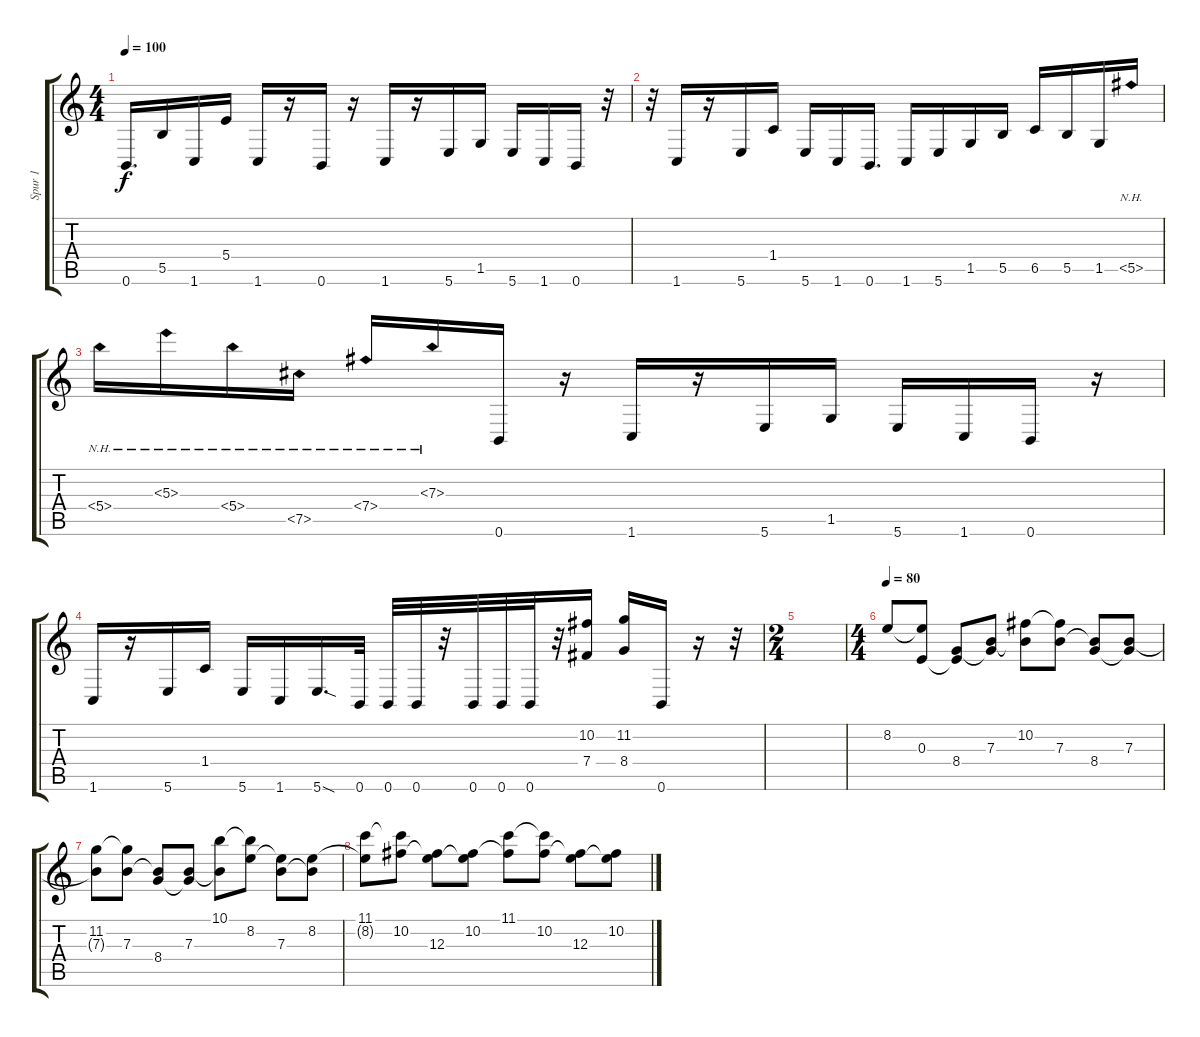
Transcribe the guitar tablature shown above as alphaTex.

\track ("Spur 1" "Spur 1") {instrument distortionguitar}
\staff {score tabs}
\tuning (Db4 Ab3 E3 B2 Gb2 B1) {hide}
\ts (4 4)
\tempo 100
\clef g2
\ks c
0.6.16{d dy f} 5.5.16 1.6.16 5.4.16 1.6.16 r.16 0.6.16 r.16 1.6.16 r.16 5.6.16 1.5.16 5.6.16 1.6.16 0.6.16 r.32 |
r.32 1.6.16 r.16 5.6.16 1.4.16 5.6.16 1.6.16 0.6.16{d} 1.6.16 5.6.16 1.5.16 5.5.16 6.5.16 5.5.16 1.5.16 5.5{nh}.16 |
5.4{nh}.16 5.3{nh}.16 5.4{nh}.16 7.5{nh}.16 7.4{nh}.16 7.3{nh}.16 0.6.16 r.16 1.6.16 r.16 5.6.16 1.5.16 5.6.16 1.6.16 0.6.16 r.16 |
1.6.16 r.16 5.6.16 1.4.16 5.6.16 1.6.16 5.6{sod}.16{d} 0.6.32 0.6.32 0.6.32 r.32 0.6.32 0.6.32 0.6.32 r.32 (10.2 7.4).16 (11.2 8.4).16 0.6.16 r.16 r.32 |
\ts (2 4)
|
\ts (4 4)
\tempo 80
8.2.8 (8.2{t} 0.3).8 (0.3{t} 8.4).8 (7.3 8.4{t}).8 (10.2 7.3{t}).8 (10.2{t} 7.3).8 (7.3{t} 8.4).8 (7.3 8.4{t}).8 |
(11.2 7.3{t}).8 (11.2{t} 7.3).8 (7.3{t} 8.4).8 (7.3 8.4{t}).8 (10.1 7.3{t}).8 (10.1{t} 8.2).8 (8.2{t} 7.3).8 (8.2 7.3{t}).8 |
(11.1 8.2{t}).8 (11.1{t} 10.2).8 (10.2{t} 12.3).8 (10.2 12.3{t}).8 (11.1 10.2{t}).8 (11.1{t} 10.2).8 (10.2{t} 12.3).8 (10.2 12.3{t}).8
